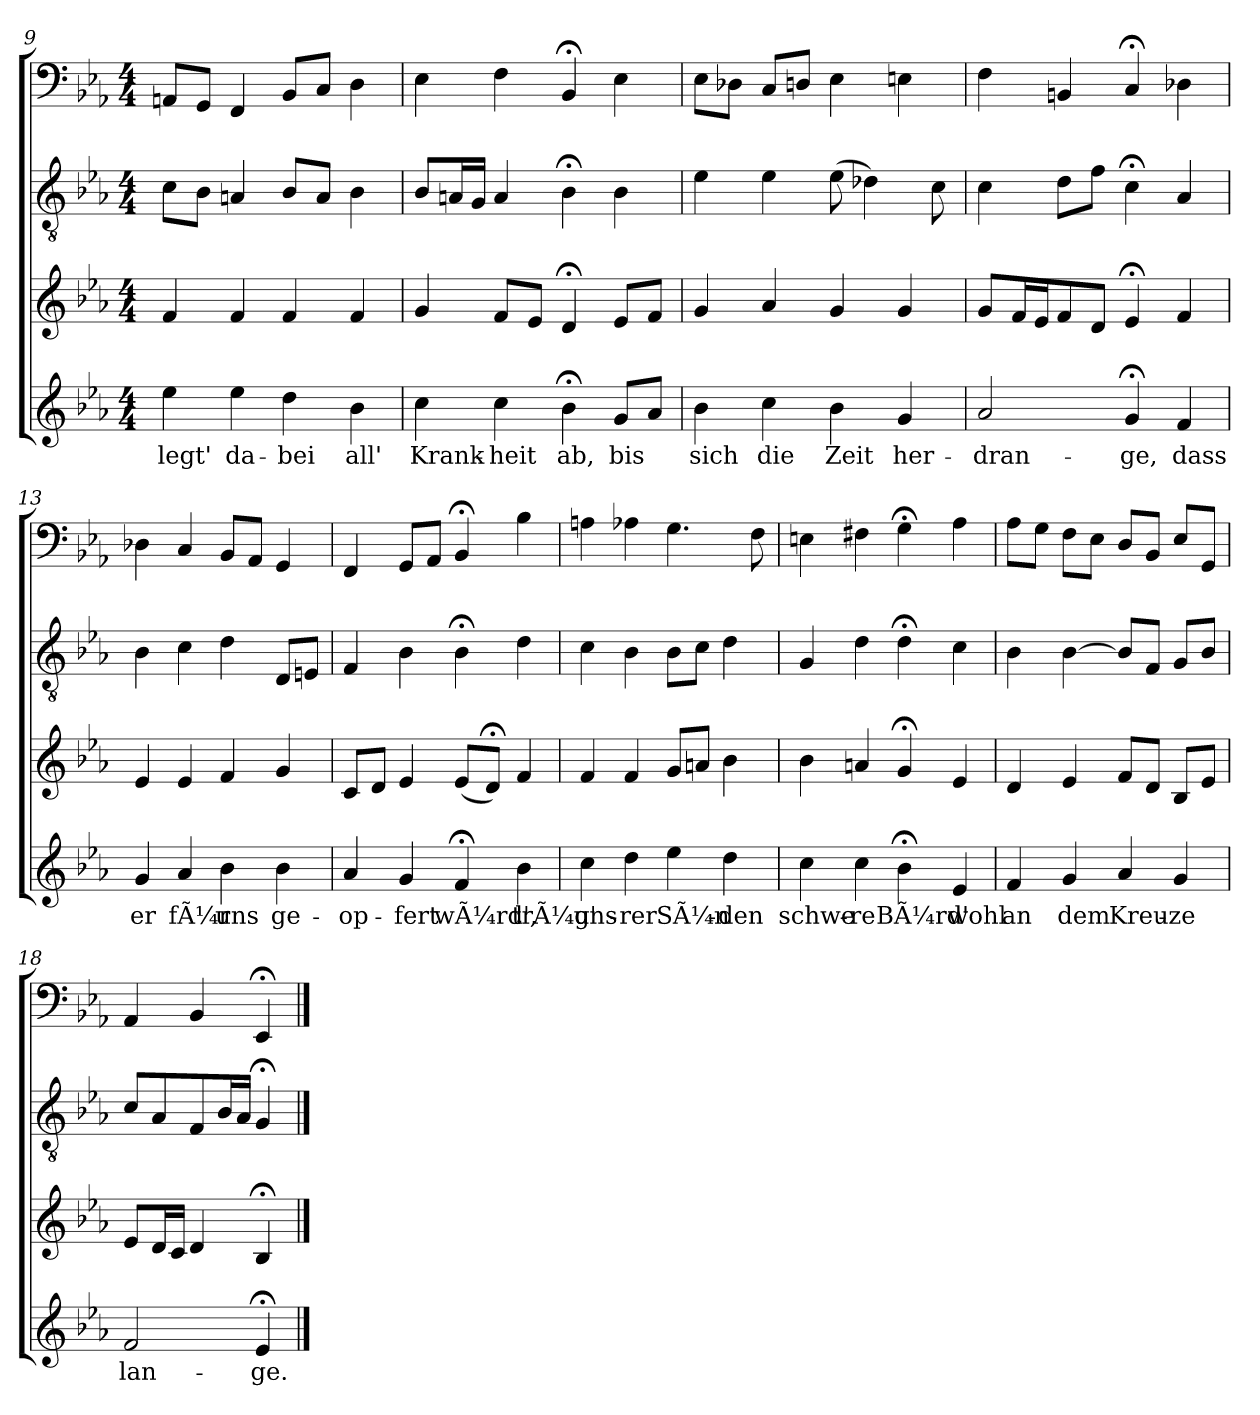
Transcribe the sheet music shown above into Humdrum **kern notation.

**kern	**text	**kern	**kern	**kern
*part4	*part4	*part3	*part2	*part1
*staff4	*staff4	*staff3	*staff2	*staff1
*clefG2	*	*clefG2	*clefGv2	*clefF4
*k[b-e-a-]	*	*k[b-e-a-]	*k[b-e-a-]	*k[b-e-a-]
*E-:	*	*E-:	*E-:	*E-:
*M4/4	*	*M4/4	*M4/4	*M4/4
=9	=9	=9	=9	=9
4ee-	legt'	4f	8cL	8AAnL
.	.	.	8B-J	8GGJ
4ee-	da-	4f	4An	4FF
4dd	-bei	4f	8B-L	8BB-L
.	.	.	8AJ	8CJ
4b-	all'	4f	4B-	4D
=10	=10	=10	=10	=10
4cc	Krank-	4g	8B-L	4E-
.	.	.	16AnL	.
.	.	.	16GJJ	.
4cc	-heit	8fL	4A	4F
.	.	8e-J	.	.
4b-;<	ab,	4d;<	4B-;<	4BB-;<
8gL	bis	8e-L	4B-	4E-
8a-J	.	8fJ	.	.
=11	=11	=11	=11	=11
4b-	sich	4g	4e-	8E-L
.	.	.	.	8D-XJ
4cc	die	4a-	4e-	8CL
.	.	.	.	8DnJ
4b-	Zeit	4g	(8e-	4E-
.	.	.	4d-X)	.
4g	her-	4g	.	4En
.	.	.	8c	.
=12	=12	=12	=12	=12
2a-	-dran-	8gL	4c	4F
.	.	16fL	.	.
.	.	16e-J	.	.
.	.	8f	8dL	4BBn
.	.	8dJ	8fJ	.
4g;<	-ge,	4e-;<	4c;<	4C;<
4f	dass	4f	4A-	4D-X
=13	=13	=13	=13	=13
4g	er	4e-	4B-	4D-X
4a-	fÃ¼r	4e-	4c	4C
4b-	uns	4f	4d	8BB-L
.	.	.	.	8AA-J
4b-	ge-	4g	8DL	4GG
.	.	.	8EnJ	.
=14	=14	=14	=14	=14
4a-	-op-	8cL	4F	4FF
.	.	8dJ	.	.
4g	-fert	4e-	4B-	8GGL
.	.	.	.	8AA-J
4f;<	wÃ¼rd',	(8e-L	4B-;<	4BB-;<
.	.	8d;<J)	.	.
4b-	trÃ¼g'	4f	4d	4B-
=15	=15	=15	=15	=15
4cc	uns-	4f	4c	4An
4dd	-rer	4f	4B-	4A-X
4ee-	SÃ¼n-	8gL	8B-L	4.G
.	.	8anJ	8cJ	.
4dd	-den	4b-	4d	.
.	.	.	.	8F
=16	=16	=16	=16	=16
4cc	schwe-	4b-	4G	4En
4cc	-re	4an	4d	4F#X
4b-;<	BÃ¼rd'	4g;<	4d;<	4G;<
4e-	wohl	4e-	4c	4A-
=17	=17	=17	=17	=17
4f	an	4d	4B-	8A-L
.	.	.	.	8GJ
4g	dem	4e-	[4B-	8FL
.	.	.	.	8E-J
4a-	Kreu-	8fL	8B-L]	8DL
.	.	8dJ	8FJ	8BB-J
4g	-ze	8B-L	8GL	8E-L
.	.	8e-J	8B-J	8GGJ
=18	=18	=18	=18	=18
2f	lan-	8e-L	8cL	4AA-
.	.	16dL	8A-	.
.	.	16cJJ	.	.
.	.	4d	8F	4BB-
.	.	.	16B-L	.
.	.	.	16A-JJ	.
4e-;<	-ge.	4B-;<	4G;<	4EE-;<
==	==	==	==	==
*-	*-	*-	*-	*-
